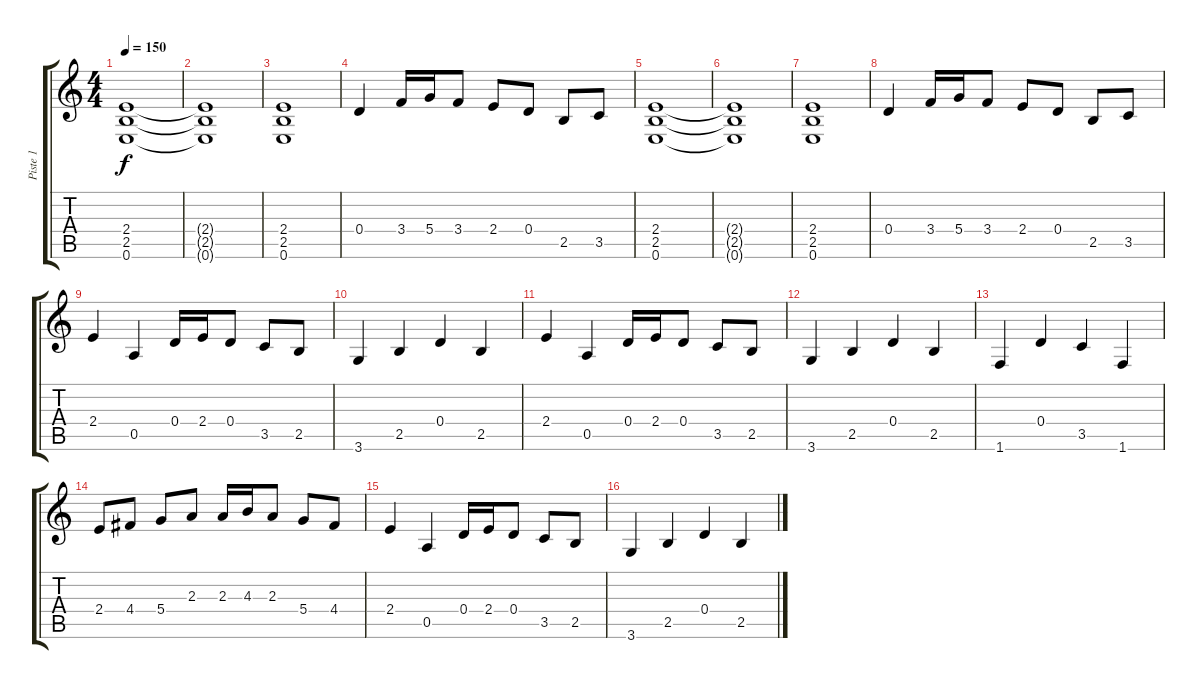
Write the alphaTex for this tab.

\track ("Piste 1" "Piste 1") {instrument distortionguitar}
\staff {score tabs}
\tuning (E4 B3 G3 D3 A2 E2) {hide}
\ts (4 4)
\tempo 150
\clef g2
\ks c
(2.4 2.5 0.6).1{dy f} |
(2.4{t} 2.5{t} 0.6{t}).1 |
(2.4 2.5 0.6).1 |
0.4.4 3.4.16 5.4.16 3.4.8 2.4.8 0.4.8 2.5.8 3.5.8 |
(2.4 2.5 0.6).1 |
(2.4{t} 2.5{t} 0.6{t}).1 |
(2.4 2.5 0.6).1 |
0.4.4 3.4.16 5.4.16 3.4.8 2.4.8 0.4.8 2.5.8 3.5.8 |
2.4.4 0.5.4 0.4.16 2.4.16 0.4.8 3.5.8 2.5.8 |
3.6.4 2.5.4 0.4.4 2.5.4 |
2.4.4 0.5.4 0.4.16 2.4.16 0.4.8 3.5.8 2.5.8 |
3.6.4 2.5.4 0.4.4 2.5.4 |
1.6.4 0.4.4 3.5.4 1.6.4 |
2.4.8 4.4.8 5.4.8 2.3.8 2.3.16 4.3.16 2.3.8 5.4.8 4.4.8 |
2.4.4 0.5.4 0.4.16 2.4.16 0.4.8 3.5.8 2.5.8 |
3.6.4 2.5.4 0.4.4 2.5.4
